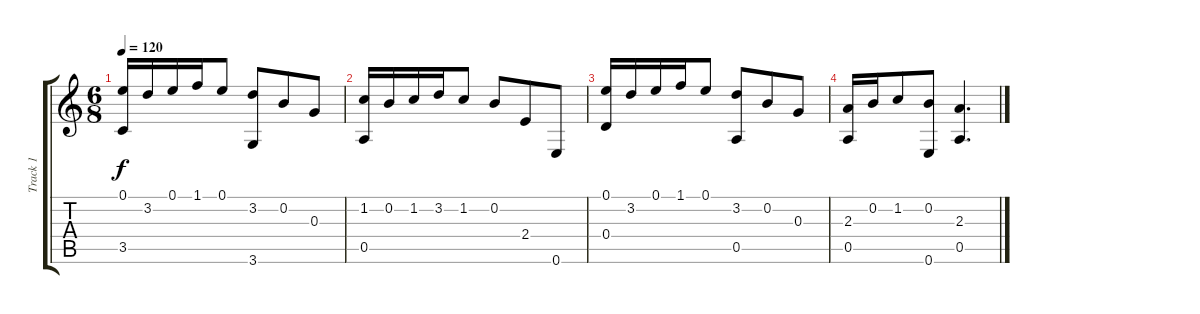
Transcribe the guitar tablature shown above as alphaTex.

\track ("Track 1" "Track 1") {instrument acousticguitarnylon}
\staff {score tabs}
\tuning (E4 B3 G3 D3 A2 E2) {hide}
\ts (6 8)
\tempo 120
\clef g2
\ks c
(0.1 3.5).16{dy f} 3.2.16 0.1.16 1.1.16 0.1.8 (3.2 3.6).8 0.2.8 0.3.8 |
(1.2 0.5).16 0.2.16 1.2.16 3.2.16 1.2.8 0.2.8 2.4.8 0.6.8 |
(0.1 0.4).16 3.2.16 0.1.16 1.1.16 0.1.8 (3.2 0.5).8 0.2.8 0.3.8 |
(2.3 0.5).16 0.2.16 1.2.8 (0.2 0.6).8 (2.3 0.5).4{d}
